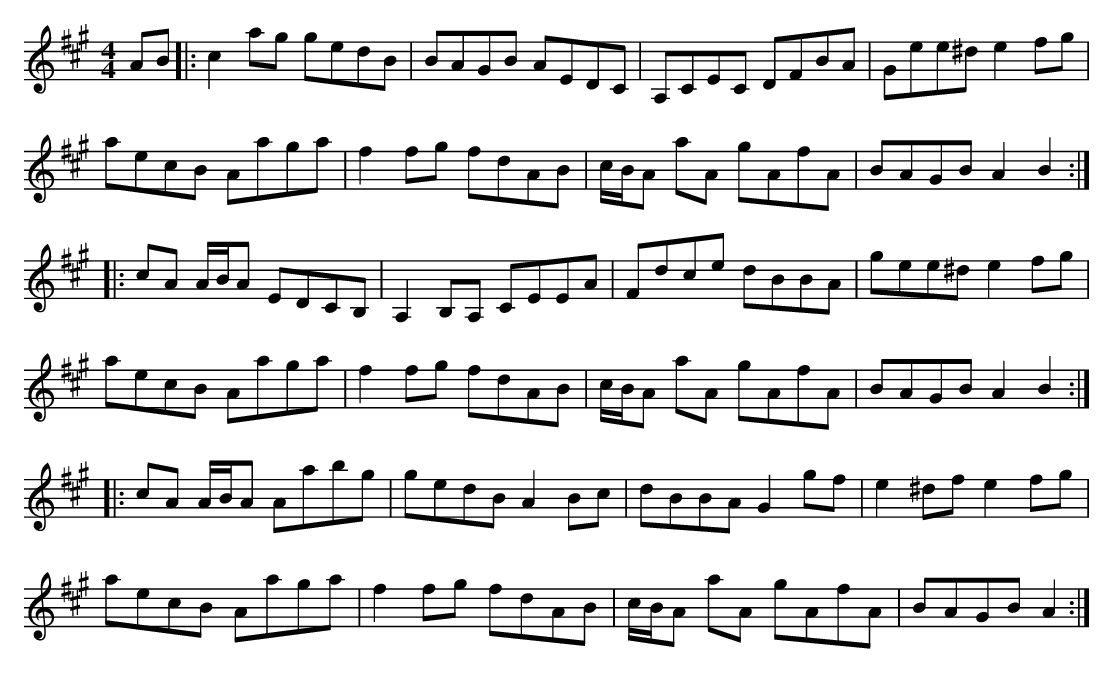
X:1
M:4/4
K:A
AB|:c2ag gedB|BAGB AEDC|A,CEC DFBA|Gee^d e2fg|
aecB Aaga|f2fg fdAB|c/B/A aA gAfA|BAGB A2 B2:|
|:cA A/B/A EDCB,|A,2 B,A, CEEA|Fdce dBBA|gee^d e2fg|
aecB Aaga|f2fg fdAB|c/B/A aA gAfA|BAGB A2 B2:|
|:cA A/B/A Aabg|gedB A2 Bc|dBBA G2 gf|e2 ^df e2 fg|
aecB Aaga|f2fg fdAB|c/B/A aA gAfA|BAGB A2:|
